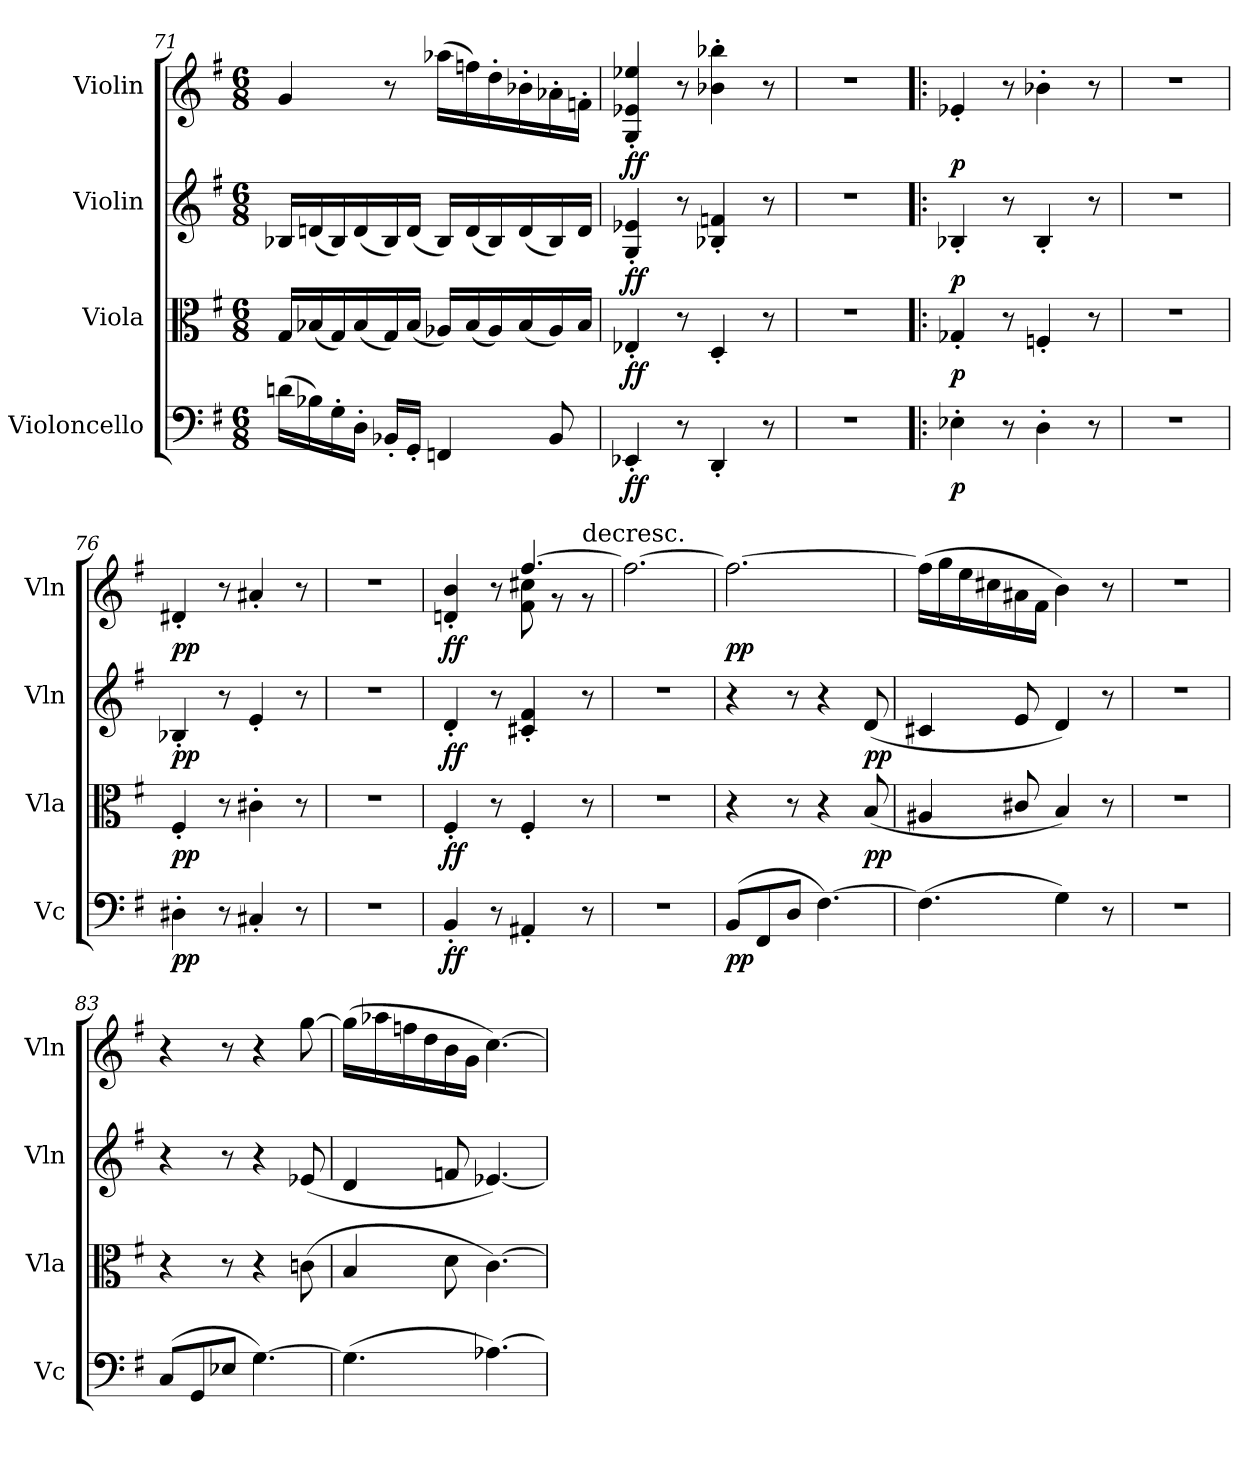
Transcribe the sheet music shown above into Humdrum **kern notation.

**kern	**dynam	**kern	**dynam	**kern	**dynam	**kern	**dynam
*part4	*part4	*part3	*part3	*part2	*part2	*part1	*part1
*staff4	*staff4	*staff3	*staff3	*staff2	*staff2	*staff1	*staff1
*I"Violoncello	*	*I"Viola	*	*I"Violin	*	*I"Violin	*
*I'Vc	*	*I'Vla	*	*I'Vln	*	*I'Vln	*
*clefF4	*	*clefC3	*	*clefG2	*	*clefG2	*
*k[f#]	*	*k[f#]	*	*k[f#]	*	*k[f#]	*
*M6/8	*	*M6/8	*	*M6/8	*	*M6/8	*
=71	=71	=71	=71	=71	=71	=71	=71
(16dn\LL	.	16G/LL	.	16B-X/LL	.	4g/	.
16B-X\)	.	(16B-X/	.	(16dn/	.	.	.
16G'\	.	16G/)	.	16B-/)	.	.	.
16D'\JJ	.	(16B-/	.	(16d/	.	.	.
16BB-X'/LL	.	16G/)	.	16B-/)	.	8r	.
16GG'/JJ	.	(16B-/JJ	.	(16d/JJ	.	.	.
4FFn/	.	16A-X/LL)	.	16B-/LL)	.	(16aa-X\LL	.
.	.	(16B-/	.	(16d/	.	16ffn\)	.
.	.	16A-/)	.	16B-/)	.	16dd'\	.
.	.	(16B-/	.	(16d/	.	16b-X'\	.
8BB-/	.	16A-/)	.	16B-/)	.	16a-X'\	.
.	.	16B-/JJ	.	16d/JJ	.	16fn'\JJ	.
=72	=72	=72	=72	=72	=72	=72	=72
4EE-X'/	ff	4E-X'/	ff	4G'/ 4e-X'/	ff	4G'/ 4e-X'/ 4ee-X'/	ff
8r	.	8r	.	8r	.	8r	.
4DD'/	.	4D'/	.	4B-X'/ 4fn'/	.	4b-X'\ 4bb-X'\	.
8r	.	8r	.	8r	.	8r	.
=73	=73	=73	=73	=73	=73	=73	=73
2.r	.	2.r	.	2.r	.	2.r	.
=74!|:	=74!|:	=74!|:	=74!|:	=74!|:	=74!|:	=74!|:	=74!|:
4E-X'\	p	4G-X'/	p	4B-X'/	p	4e-X'/	p
8r	.	8r	.	8r	.	8r	.
4D'\	.	4Fn'/	.	4B-'/	.	4b-X'\	.
8r	.	8r	.	8r	.	8r	.
=75	=75	=75	=75	=75	=75	=75	=75
2.r	.	2.r	.	2.r	.	2.r	.
=76	=76	=76	=76	=76	=76	=76	=76
4D#X'\	pp	4F#'/	pp	4B-X'/	pp	4d#X'/	pp
8r	.	8r	.	8r	.	8r	.
4C#X'/	.	4c#X'\	.	4e'/	.	4a#X'/	.
8r	.	8r	.	8r	.	8r	.
=77	=77	=77	=77	=77	=77	=77	=77
2.r	.	2.r	.	2.r	.	2.r	.
=78	=78	=78	=78	=78	=78	=78	=78
*	*	*	*	*	*	*^	*
4BB'/	ff	4F#'/	ff	4d'/	ff	4dn'/ 4b'/	4.ryy	ff
8r	.	8r	.	8r	.	8r	.	.
4AA#X'/	.	4F#'/	.	4c#X'/ 4f#'/	.	[4.ff#/	8f#\ 8cc#X\	.
.	.	.	.	.	.	.	8r	.
!	!	!	!	!	!	!	!LO:TX:t=decresc.	!
8r	.	8r	.	8r	.	.	8r	.
*	*	*	*	*	*	*v	*v	*
=79	=79	=79	=79	=79	=79	=79	=79
2.r	.	2.r	.	2.r	.	2.ff#\_	.
=80	=80	=80	=80	=80	=80	=80	=80
(8BB/L	pp	4r	.	4r	.	2.ff#\_	pp
8FF#/	.	.	.	.	.	.	.
8D/J	.	8r	.	8r	.	.	.
[4.F#\)	.	4r	.	4r	.	.	.
.	.	(8B/	pp	(8d/	pp	.	.
=81	=81	=81	=81	=81	=81	=81	=81
(4.F#\]	.	4A#X/	.	4c#X/	.	(16ff#\LL]	.
.	.	.	.	.	.	16gg\	.
.	.	.	.	.	.	16ee\	.
.	.	.	.	.	.	16cc#X\	.
.	.	8c#X/	.	8e/	.	16a#X\	.
.	.	.	.	.	.	16f#\JJ	.
4G\)	.	4B/)	.	4d/)	.	4b\)	.
8r	.	8r	.	8r	.	8r	.
=82	=82	=82	=82	=82	=82	=82	=82
2.r	.	2.r	.	2.r	.	2.r	.
=83	=83	=83	=83	=83	=83	=83	=83
(8C/L	.	4r	.	4r	.	4r	.
8GG/	.	.	.	.	.	.	.
8E-X/J	.	8r	.	8r	.	8r	.
[4.G\)	.	4r	.	4r	.	4r	.
.	.	(8cn\	.	(8e-X/	.	[8gg\	.
=84	=84	=84	=84	=84	=84	=84	=84
(4.G\]	.	4B/	.	4d/	.	(16gg\LL]	.
.	.	.	.	.	.	16aa-X\	.
.	.	.	.	.	.	16ffn\	.
.	.	.	.	.	.	16dd\	.
.	.	8d\	.	8fn/	.	16b\	.
.	.	.	.	.	.	16g\JJ	.
[4.A-X\)	.	[4.c\)	.	[4.e-X/)	.	[4.cc\)	.
=	=	=	=	=	=	=	=
*-	*-	*-	*-	*-	*-	*-	*-
